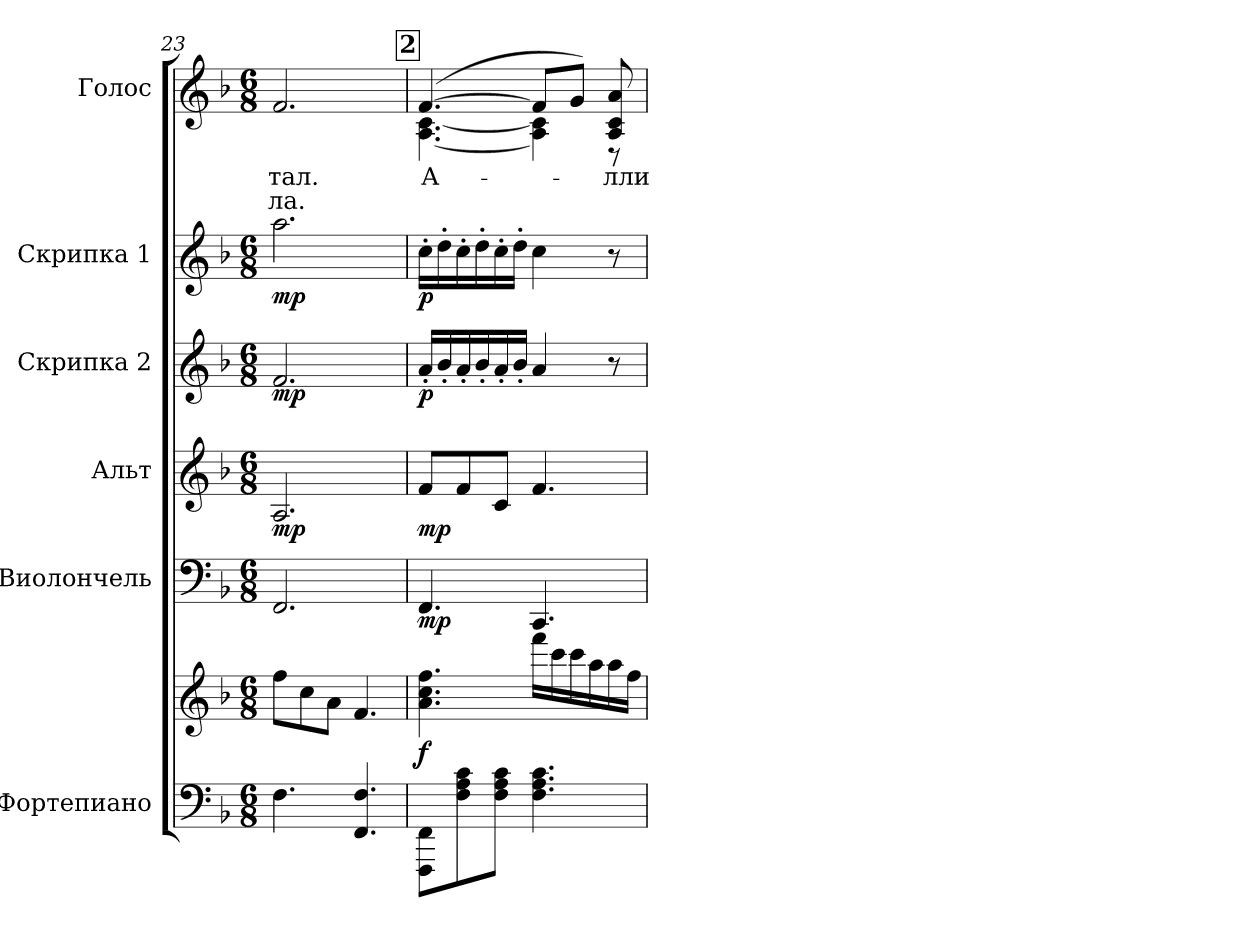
**kern	**kern	**dynam	**kern	**dynam	**kern	**dynam	**kern	**dynam	**kern	**dynam	**kern	**text	**text
*part6	*part6	*part6	*part5	*part5	*part4	*part4	*part3	*part3	*part2	*part2	*part1	*part1	*part1
*staff7	*staff6	*staff6/7	*staff5	*staff5	*staff4	*staff4	*staff3	*staff3	*staff2	*staff2	*staff1	*staff1	*staff1
*I"Фортепиано	*	*	*I"Виолончель	*	*I"Альт	*	*I"Скрипка 2	*	*I"Скрипка 1	*	*I"Голос	*	*
*clefF4	*clefG2	*	*clefF4	*	*clefG2	*	*clefG2	*	*clefG2	*	*clefG2	*	*
*k[b-]	*k[b-]	*	*k[b-]	*	*k[b-]	*	*k[b-]	*	*k[b-]	*	*k[b-]	*	*
*F:	*F:	*	*F:	*	*F:	*	*F:	*	*F:	*	*F:	*	*
*M6/8	*M6/8	*	*M6/8	*	*M6/8	*	*M6/8	*	*M6/8	*	*M6/8	*	*
=23	=23	=23	=23	=23	=23	=23	=23	=23	=23	=23	=23	=23	=23
!	!	!	!	!	!	!	!	!	!	!	!	!LO:LY:b:color=#000000	!LO:LY:b:color=#000000
4.Fi\	8ffi\L	.	2.FFi/	.	2.Ai/	mp	2.fi/	mp	2.aai\	mp	2.fi/	тал.	-ла.
.	8cci\	.	.	.	.	.	.	.	.	.	.	.	.
.	8ai\J	.	.	.	.	.	.	.	.	.	.	.	.
4.FFi/ 4.Fi	4.fi/	.	.	.	.	.	.	.	.	.	.	.	.
!!LO:REH:place=s1:B:color=#000000:enc=box:fs=8.7697:t=2
=24	=24	=24	=24	=24	=24	=24	=24	=24	=24	=24	=24	=24	=24
!	!	!	!	!	!	!	!	!	!	!	!	!LO:LY:b:color=#000000	!
*	*	*	*	*	*	*	*	*	*	*	*^	*	*
8FFFi\ 8FFiL	4.ai\ 4.cci 4.ffi	f	4.FFi/	mp	8fi/L	mp	16a'i/LL	p	16cc'i\LL	p	([>4.fi/	[<4.Ai\ [<4.ci	А-	.
.	.	.	.	.	.	.	16b-'i/	.	16dd'i\	.	.	.	.	.
8Fi\ 8Ai 8ci	.	.	.	.	8fi/	.	16a'i/	.	16cc'i\	.	.	.	.	.
.	.	.	.	.	.	.	16b-'i/	.	16dd'i\	.	.	.	.	.
8Fi\ 8Ai 8ciJ	.	.	.	.	8ci/J	.	16a'i/	.	16cc'i\	.	.	.	.	.
.	.	.	.	.	.	.	16b-'i/JJ	.	16dd'i\JJ	.	.	.	.	.
4.Fi\ 4.Ai 4.ci	16fffi\LL	.	4.CCi/	.	4.fi/	.	4ai/	.	4cci\	.	8fi/L]	4Ai\] 4ci]	.	.
.	16ccci\	.	.	.	.	.	.	.	.	.	.	.	.	.
.	16ccci\	.	.	.	.	.	.	.	.	.	8gi/J)	.	.	.
.	16aai\	.	.	.	.	.	.	.	.	.	.	.	.	.
!	!	!	!	!	!	!	!	!	!	!	!	!	!LO:LY:b:color=#000000	!
.	16aai\	.	.	.	.	.	8r	.	8r	.	8Ai/ 8ci 8ai	8r	-лли-	.
.	16ffi\JJ	.	.	.	.	.	.	.	.	.	.	.	.	.
*	*	*	*	*	*	*	*	*	*	*	*v	*v	*	*
=	=	=	=	=	=	=	=	=	=	=	=	=	=
*-	*-	*-	*-	*-	*-	*-	*-	*-	*-	*-	*-	*-	*-
